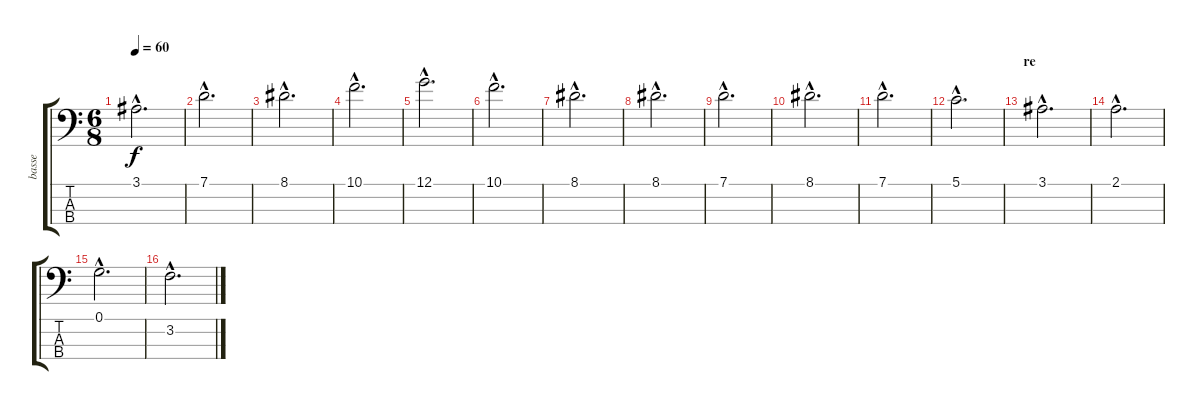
\track ("basse" "basse") {instrument acousticbass}
\staff {score tabs}
\tuning (G2 D2 A1 E1) {hide}
\ts (6 8)
\tempo 60
\clef f4
\ks c
3.1{hac}.2{d dy f} |
7.1{hac}.2{d} |
8.1{hac}.2{d} |
10.1{hac}.2{d} |
12.1{hac}.2{d} |
10.1{hac}.2{d} |
8.1{hac}.2{d} |
8.1{hac}.2{d} |
7.1{hac}.2{d} |
8.1{hac}.2{d} |
7.1{hac}.2{d} |
5.1{hac}.2{d} |
\section ("" "re")
3.1{hac}.2{d} |
2.1{hac}.2{d} |
0.1{hac}.2{d} |
3.2{hac}.2{d}
